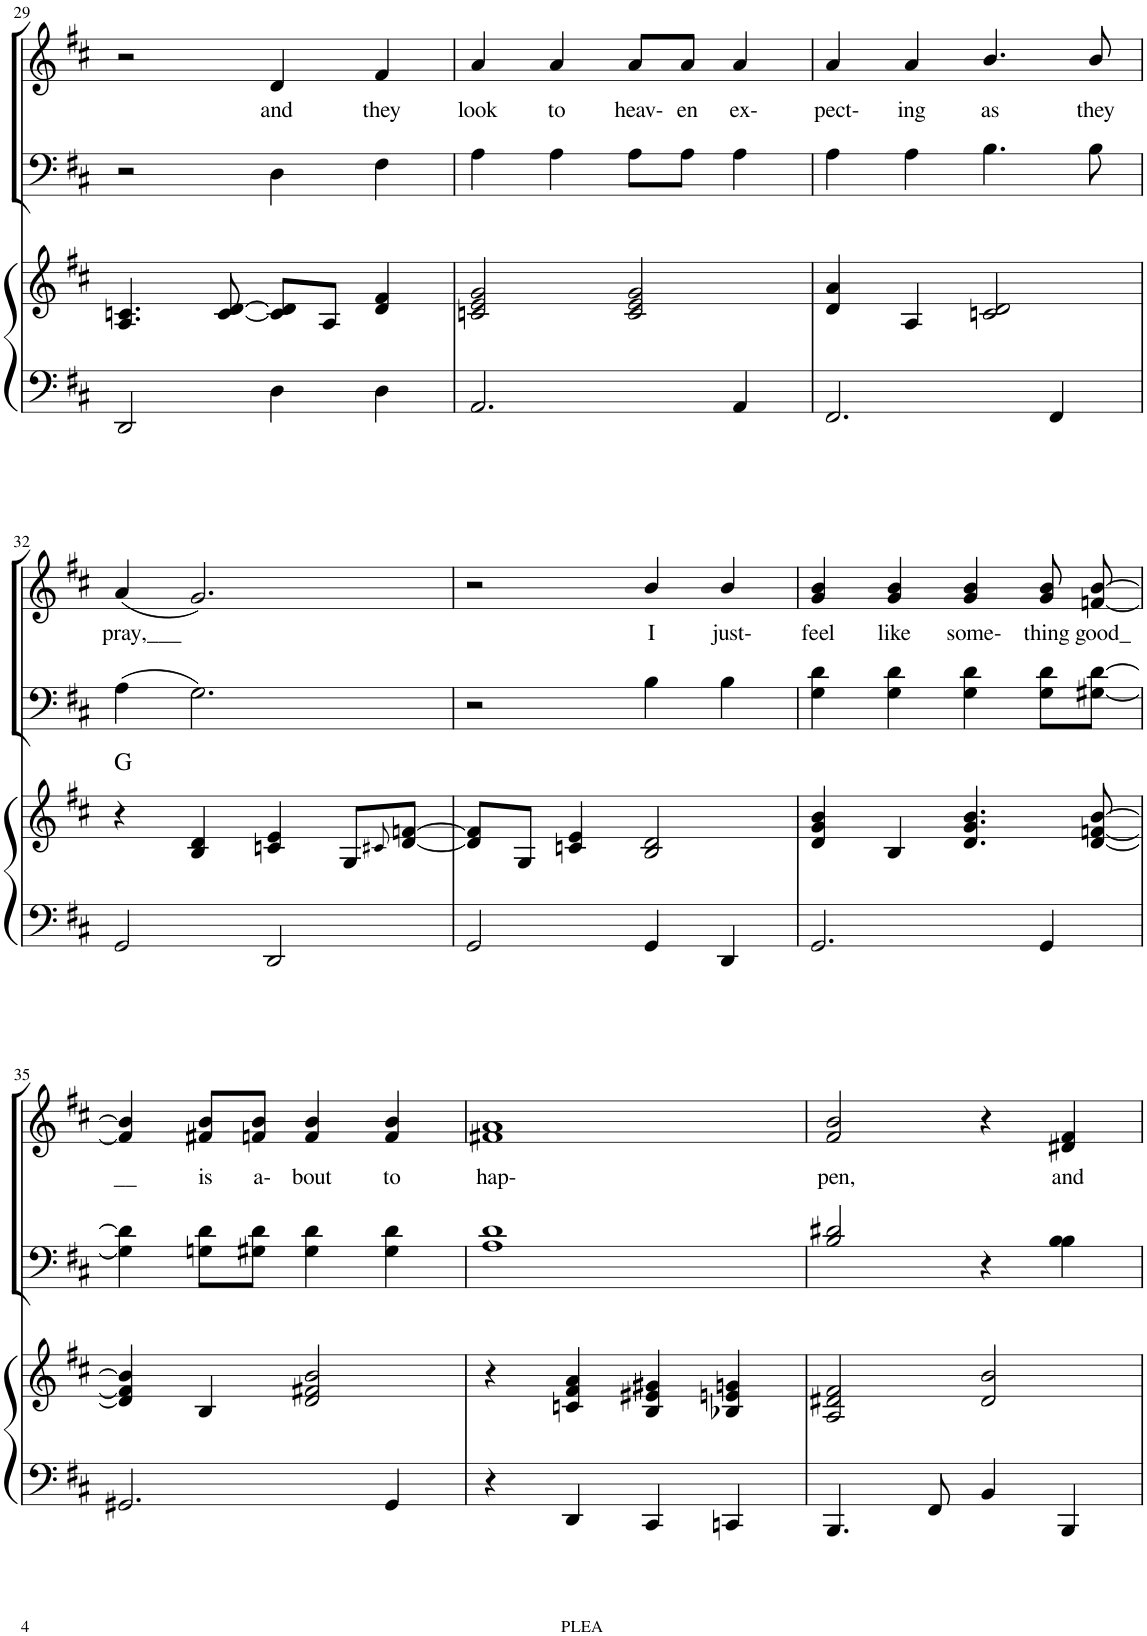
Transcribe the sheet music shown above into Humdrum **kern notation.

**kern	**kern	**harte	**kern	**kern	**text
*part4	*part3	*part3	*part2	*part1	*part1
*staff4	*staff3	*	*staff2	*staff1	*staff1
*I"Piano	*I"Piano	*	*I"Piano	*I"Piano	*
*I'Pno	*I'Pno	*	*I'Pno	*I'Pno	*
!!LO:PB:g=z
*clefF4	*clefG2	*	*clefF4	*clefG2	*
*k[f#c#]	*k[f#c#]	*	*k[f#c#]	*k[f#c#]	*
*	*	*	*M4/4	*M4/4	*
=29	=29	=29	=29	=29	=29
2DD/	4.A/ 4.cn/	.	2r	2r	.
.	[8c/ [8d/	.	.	.	.
!	!	!	!	!	!LO:LY:b
4D\	8c/] 8d/]L	.	4D\	4d/	and
.	8A/J	.	.	.	.
!	!	!	!	!	!LO:LY:b
4D\	4d/ 4f#/	.	4F#\	4f#/	they
=30	=30	=30	=30	=30	=30
!	!	!	!	!	!LO:LY:b
2.AA/	2cn/ 2e/ 2g/	.	4A\	4a/	look
!	!	!	!	!	!LO:LY:b
.	.	.	4A\	4a/	to
!	!	!	!	!	!LO:LY:b
.	2c/ 2e/ 2g/	.	8A\L	8a/L	heav-
!	!	!	!	!	!LO:LY:b
.	.	.	8A\J	8a/J	en
!	!	!	!	!	!LO:LY:b
4AA/	.	.	4A\	4a/	ex-
=31	=31	=31	=31	=31	=31
!	!	!	!	!	!LO:LY:b
2.FF#/	4d/ 4a/	.	4A\	4a/	pect-
!	!	!	!	!	!LO:LY:b
.	4A/	.	4A\	4a/	ing
!	!	!	!	!	!LO:LY:b
.	2cn/ 2d/	.	4.B\	4.b/	as
4FF#/	.	.	.	.	.
!	!	!	!	!	!LO:LY:b
.	.	.	8B\	8b/	they
!!LO:LB:g=z
=32	=32	=32	=32	=32	=32
!	!	!	!	!	!LO:LY:b
2GG/	4r	G:maj	(4A\	(4a/	pray,___
.	4B/ 4d/	.	2.G\)	2.g/)	.
2DD/	4cn/ 4e/	.	.	.	.
.	8G/L	.	.	.	.
.	8qc#X/	.	.	.	.
.	[8d/ [8fn/J	.	.	.	.
=33	=33	=33	=33	=33	=33
2GG/	8d/] 8f/]L	.	2r	2r	.
.	8G/J	.	.	.	.
.	4cn/ 4e/	.	.	.	.
!	!	!	!	!	!LO:LY:b
4GG/	2B/ 2d/	.	4B\	4b/	I
!	!	!	!	!	!LO:LY:b
4DD/	.	.	4B\	4b/	just-
=34	=34	=34	=34	=34	=34
!	!	!	!	!	!LO:LY:b
2.GG/	4d/ 4g/ 4b/	.	4G\ 4d\	4g/ 4b/	feel
!	!	!	!	!	!LO:LY:b
.	4B/	.	4G\ 4d\	4g/ 4b/	like
!	!	!	!	!	!LO:LY:b
.	4.d/ 4.g/ 4.b/	.	4G\ 4d\	4g/ 4b/	some-
!	!	!	!	!	!LO:LY:b
4GG/	.	.	8G\ 8d\L	8g/ 8b/	thing
!	!	!	!	!	!LO:LY:b
.	[8d/ [8fn/ [8b/	.	[8G#X\ [8d\J	[8fn/ [8b/	good_
!!LO:LB:g=z
=35	=35	=35	=35	=35	=35
!	!	!	!	!	!LO:LY:b
2.GG#X/	4d/] 4f/] 4b/]	.	4G#\] 4d\]	4f/] 4b/]	__
!	!	!	!	!	!LO:LY:b
.	4B/	.	8Gn\ 8d\L	8f#X/ 8b/L	is
!	!	!	!	!	!LO:LY:b
.	.	.	8G#X\ 8d\J	8fn/ 8b/J	a-
!	!	!	!	!	!LO:LY:b
.	2d/ 2f#X/ 2b/	.	4G#\ 4d\	4f/ 4b/	bout
!	!	!	!	!	!LO:LY:b
4GG#/	.	.	4G#\ 4d\	4f/ 4b/	to
=36	=36	=36	=36	=36	=36
!	!	!	!	!	!LO:LY:b
4r	4r	.	1A 1d	1f#X 1a	hap-
4DD/	4cn/ 4f#/ 4a/	.	.	.	.
4CC#/	4B/ 4e#X/ 4g#X/	.	.	.	.
4CCn/	4B-X/ 4en/ 4gn/	.	.	.	.
=37	=37	=37	=37	=37	=37
!	!	!	!	!	!LO:LY:b
4.BBB/	2A/ 2d#X/ 2f#/	.	2B/ 2d#X/	2f#/ 2b/	pen,
8FF#/	.	.	.	.	.
4BB/	2d#/ 2b/	.	4r	4r	.
!	!	!	!	!	!LO:LY:b
4BBB/	.	.	4B\ 4B\	4d#X/ 4f#/	and
=	=	=	=	=	=
*-	*-	*-	*-	*-	*-
